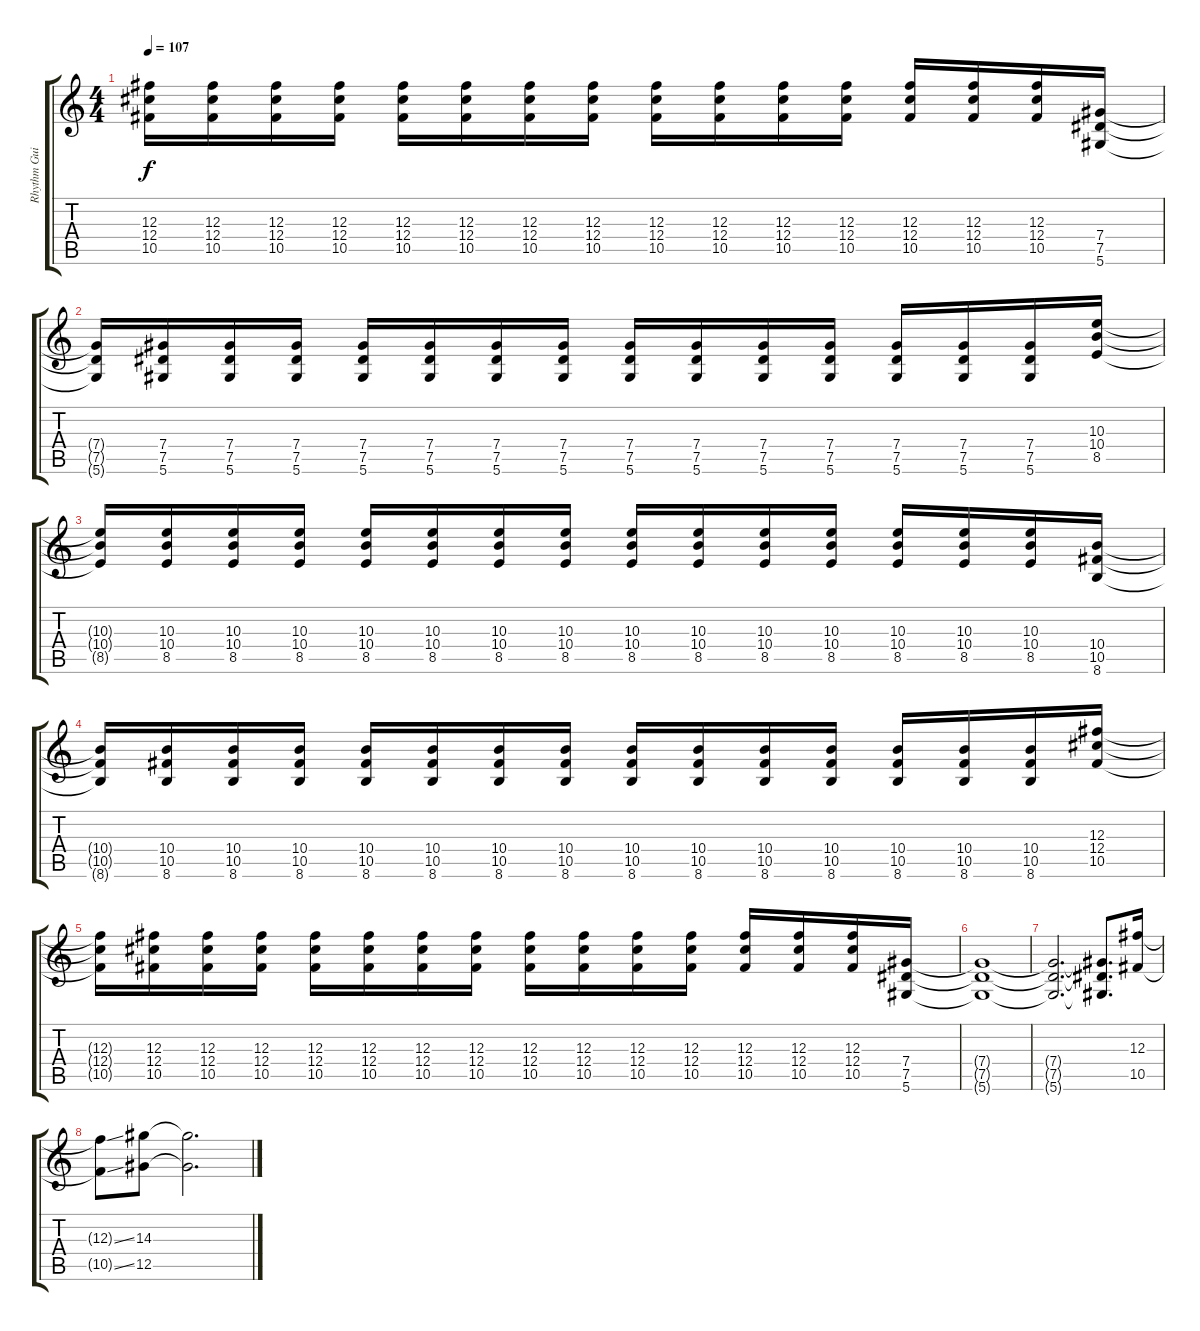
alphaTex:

\track ("Rhythm Guitar   " "Rhythm Gui") {instrument overdrivenguitar}
\staff {score tabs}
\tuning (Eb4 Bb3 Gb3 Db3 Ab2 Eb2) {hide}
\ts (4 4)
\tempo 107
\clef g2
\ks c
(12.3{t} 12.4{t} 10.5{t}).16{dy f} (12.3 12.4 10.5).16 (12.3 12.4 10.5).16 (12.3 12.4 10.5).16 (12.3 12.4 10.5).16 (12.3 12.4 10.5).16 (12.3 12.4 10.5).16 (12.3 12.4 10.5).16 (12.3 12.4 10.5).16 (12.3 12.4 10.5).16 (12.3 12.4 10.5).16 (12.3 12.4 10.5).16 (12.3 12.4 10.5).16 (12.3 12.4 10.5).16 (12.3 12.4 10.5).16 (7.4 7.5 5.6).16 |
(7.4{t} 7.5{t} 5.6{t}).16 (7.4 7.5 5.6).16 (7.4 7.5 5.6).16 (7.4 7.5 5.6).16 (7.4 7.5 5.6).16 (7.4 7.5 5.6).16 (7.4 7.5 5.6).16 (7.4 7.5 5.6).16 (7.4 7.5 5.6).16 (7.4 7.5 5.6).16 (7.4 7.5 5.6).16 (7.4 7.5 5.6).16 (7.4 7.5 5.6).16 (7.4 7.5 5.6).16 (7.4 7.5 5.6).16 (10.3 10.4 8.5).16 |
(10.3{t} 10.4{t} 8.5{t}).16 (10.3 10.4 8.5).16 (10.3 10.4 8.5).16 (10.3 10.4 8.5).16 (10.3 10.4 8.5).16 (10.3 10.4 8.5).16 (10.3 10.4 8.5).16 (10.3 10.4 8.5).16 (10.3 10.4 8.5).16 (10.3 10.4 8.5).16 (10.3 10.4 8.5).16 (10.3 10.4 8.5).16 (10.3 10.4 8.5).16 (10.3 10.4 8.5).16 (10.3 10.4 8.5).16 (10.4 10.5 8.6).16 |
(10.4{t} 10.5{t} 8.6{t}).16 (10.4 10.5 8.6).16 (10.4 10.5 8.6).16 (10.4 10.5 8.6).16 (10.4 10.5 8.6).16 (10.4 10.5 8.6).16 (10.4 10.5 8.6).16 (10.4 10.5 8.6).16 (10.4 10.5 8.6).16 (10.4 10.5 8.6).16 (10.4 10.5 8.6).16 (10.4 10.5 8.6).16 (10.4 10.5 8.6).16 (10.4 10.5 8.6).16 (10.4 10.5 8.6).16 (12.3 12.4 10.5).16 |
(12.3{t} 12.4{t} 10.5{t}).16 (12.3 12.4 10.5).16 (12.3 12.4 10.5).16 (12.3 12.4 10.5).16 (12.3 12.4 10.5).16 (12.3 12.4 10.5).16 (12.3 12.4 10.5).16 (12.3 12.4 10.5).16 (12.3 12.4 10.5).16 (12.3 12.4 10.5).16 (12.3 12.4 10.5).16 (12.3 12.4 10.5).16 (12.3 12.4 10.5).16 (12.3 12.4 10.5).16 (12.3 12.4 10.5).16 (7.4 7.5 5.6).16 |
(7.4{t} 7.5{t} 5.6{t}).1 |
(7.4{t} 7.5{t} 5.6{t}).2{d} (7.4{t} 7.5{t} 5.6{t}).8{d} (12.3 10.5).16 |
(12.3{ss t} 10.5{ss t}).8 (14.3 12.5).8 (14.3{t} 12.5{t}).2{d}
